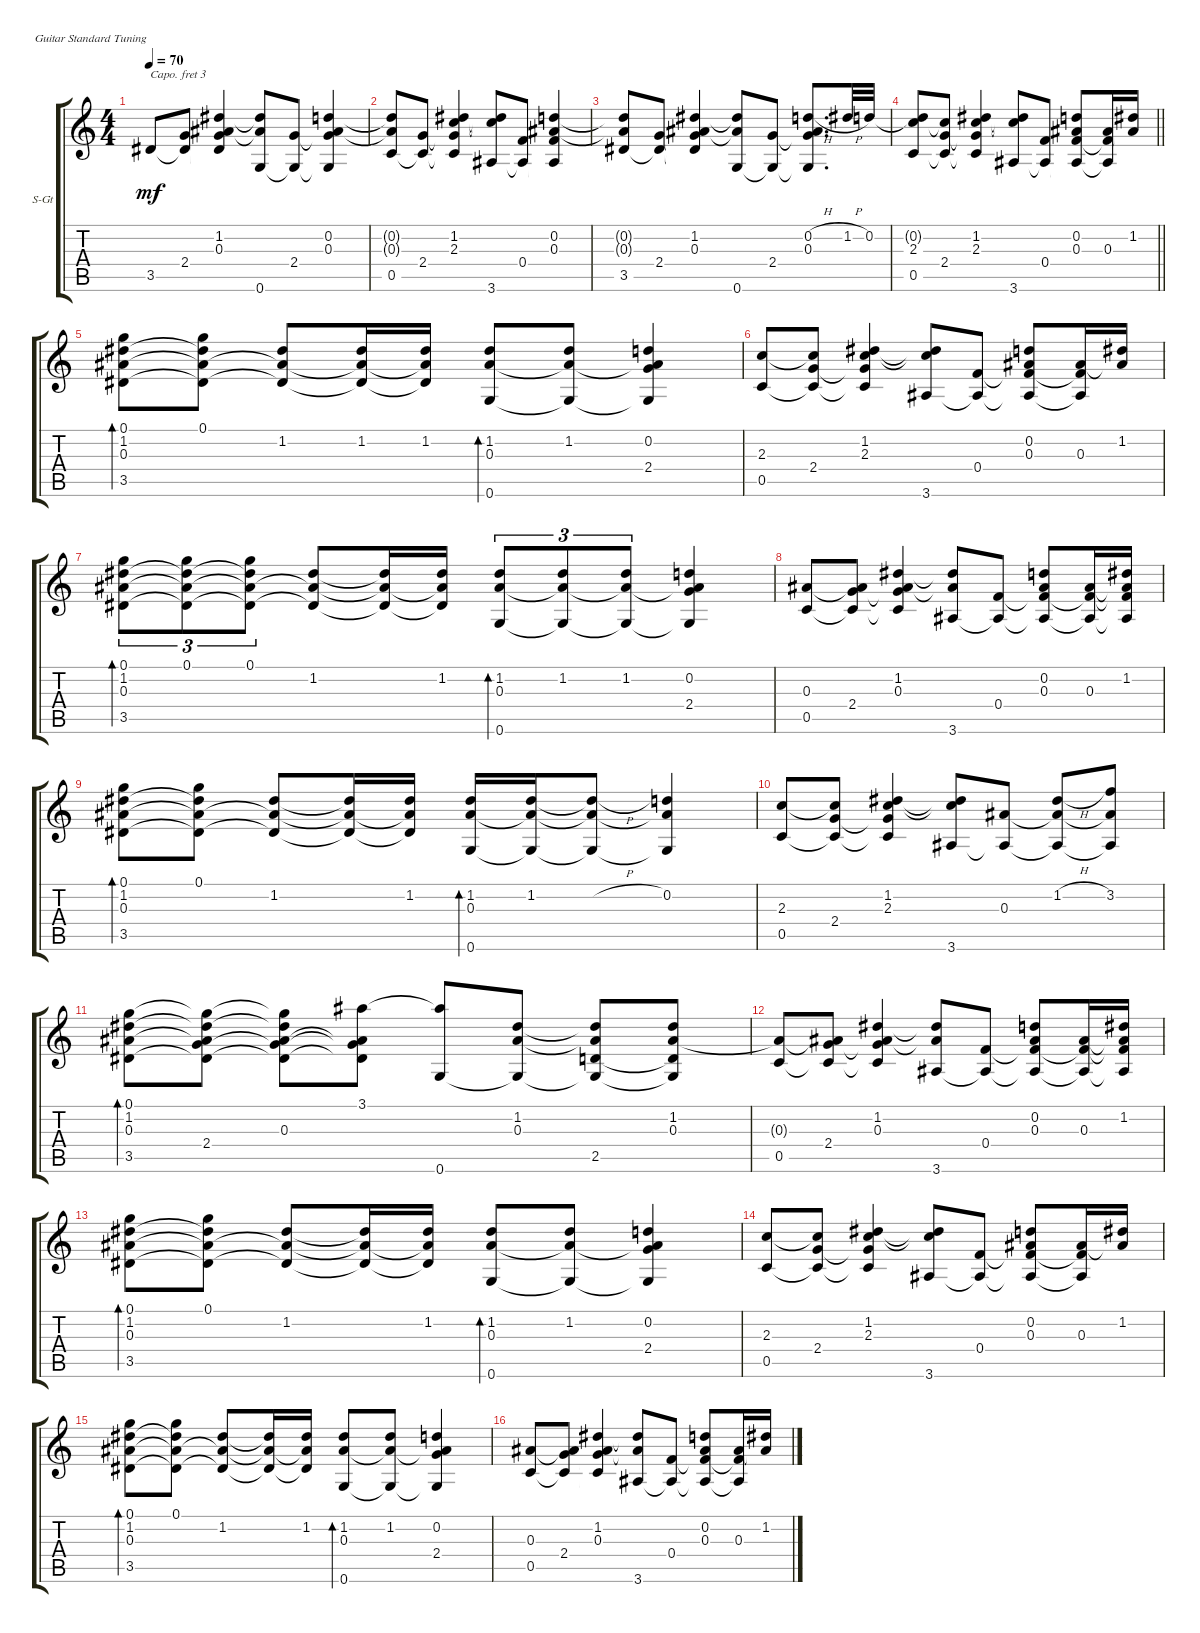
\defaultSystemsLayout 4
\bracketExtendMode groupsimilarinstruments
\firstSystemTrackNameOrientation horizontal
\otherSystemsTrackNameOrientation horizontal
\track ("Steel Guitar" "S-Gt") {instrument acousticguitarsteel}
\staff {score tabs}
\capo 3
\tuning (E4 B3 G3 D3 A2 E2)
\ts (4 4)
\tempo 70
\clef g2
\ks c
3.5.8{dy mf instrument acousticguitarsteel} (2.4 3.5{t}).8 (0.3 1.2 2.4{t} 3.5{t}).4 (0.6 1.2{t} 0.3{t}).8 (2.4 0.6{t}).8 (0.3 0.2 0.6{t} 2.4{t}).4 |
(0.5 0.2{t} 0.3{t}).8 (2.4 0.5{t}).8 (2.3 1.2 2.4{t} 0.5{t}).4 (3.6 1.2{t} 2.3{t}).8 (0.4 3.6{t}).8 (0.3 0.2 3.6{t} 0.4{t}).4 |
(3.5 0.3{t} 0.2{t}).8 (2.4 3.5{t}).8 (0.3 1.2 2.4{t} 3.5{t}).4 (0.6 1.2{t} 0.3{t}).8 (2.4 0.6{t}).8 (0.3 0.2{h} 0.6{t} 2.4{t}).8{d} 1.2{h}.32 0.2.32 |
\barLineRight lightlight
(0.5 0.2{t} 2.3).8 (2.4 0.5{t} 2.3{t}).8 (2.3 1.2 2.4{t} 0.5{t}).4 (3.6 1.2{t} 2.3{t}).8 (0.4 3.6{t}).8 (0.3 0.2 3.6{t} 0.4{t}).8 (3.6{t} 0.4{t} 0.3).16 (1.2 0.3{t}).16 |
(3.5 0.3 1.2 0.1).8{bd 35} (0.1 3.5{t} 0.3{t} 1.2{t}).8 (1.2 3.5{t} 0.3{t}).8 (1.2 3.5{t} 0.3{t}).16 (1.2 3.5{t} 0.3{t}).16 (0.6 0.3 1.2).8{bd 34} (1.2 0.3{t} 0.6{t}).8 (0.2 0.3{t} 0.6{t} 2.4).4 |
(0.5 2.3).8 (2.4 0.5{t} 2.3{t}).8 (2.3 1.2 2.4{t} 0.5{t}).4 (3.6 1.2{t} 2.3{t}).8 (0.4 3.6{t}).8 (0.3 0.2 3.6{t} 0.4{t}).8 (3.6{t} 0.4{t} 0.3).16 (0.3{t} 1.2).16 |
(3.5 0.3 1.2 0.1).8{tu (3 2) bd 35} (3.5{t} 0.3{t} 1.2{t} 0.1).8{tu (3 2)} (0.1 3.5{t} 0.3{t} 1.2{t}).8{tu (3 2)} (1.2 3.5{t} 0.3{t}).8 (1.2{t} 3.5{t} 0.3{t}).16 (1.2 3.5{t} 0.3{t}).16 (0.6 0.3 1.2).8{tu (3 2) bd 34} (1.2 0.3{t} 0.6{t}).8{tu (3 2)} (1.2 0.6{t} 0.3{t}).8{tu (3 2)} (0.2 0.3{t} 0.6{t} 2.4).4 |
(0.5 0.3).8 (2.4 0.5{t} 0.3{t}).8 (0.3 1.2 2.4{t} 0.5{t}).4 (3.6 1.2{t} 0.3{t}).8 (0.4 3.6{t}).8 (0.3 0.2 3.6{t} 0.4{t}).8 (3.6{t} 0.4{t} 0.3).16 (1.2 3.6{t} 0.4{t} 0.3{t}).16 |
(3.5 0.3 1.2 0.1).8{bd 35} (0.1 3.5{t} 0.3{t} 1.2{t}).8 (1.2 3.5{t} 0.3{t}).8 (1.2{t} 3.5{t} 0.3{t}).16 (1.2 3.5{t} 0.3{t}).16 (1.2 0.6 0.3).16{bd 33} (1.2 0.6{t} 0.3{t}).16 (1.2{h t} 0.6{t} 0.3{t}).8 (0.2 0.6{t} 0.3{t}).4 |
(0.5 2.3).8 (2.4 0.5{t} 2.3{t}).8 (2.3 1.2 2.4{t} 0.5{t}).4 (3.6 1.2{t} 2.3{t}).8 (3.6{t} 0.3).8 (3.6{t} 1.2{h} 0.3{t}).8 (3.6{t} 3.2 0.3{t}).8 |
(3.5 0.3 1.2 0.1).8{bd 32} (2.4 3.5{t} 0.1{t} 1.2{t} 0.3{t}).8 (0.3 3.5{t} 2.4{t} 0.1{t} 1.2{t}).8 (3.1 3.5{t} 2.4{t} 0.3{t}).8 (0.6 3.1{t}).8 (1.2 0.3 0.6{t}).8 (2.5 0.6{t} 0.3{t} 1.2{t}).8 (1.2 0.3 0.6{t} 2.5{t}).8 |
(0.5 0.3{t}).8 (2.4 0.5{t} 0.3{t}).8 (0.3 1.2 2.4{t} 0.5{t}).4 (3.6 1.2{t} 0.3{t}).8 (0.4 3.6{t}).8 (0.3 0.2 3.6{t} 0.4{t}).8 (3.6{t} 0.4{t} 0.3).16 (1.2 3.6{t} 0.4{t} 0.3{t}).16 |
(3.5 0.3 1.2 0.1).8{bd 35} (0.1 3.5{t} 0.3{t} 1.2{t}).8 (1.2 3.5{t} 0.3{t}).8 (1.2{t} 3.5{t} 0.3{t}).16 (1.2 3.5{t} 0.3{t}).16 (0.6 0.3 1.2).8{bd 34} (1.2 0.3{t} 0.6{t}).8 (0.2 0.3{t} 0.6{t} 2.4).4 |
(0.5 2.3).8 (2.4 0.5{t} 2.3{t}).8 (2.3 1.2 2.4{t} 0.5{t}).4 (3.6 1.2{t} 2.3{t}).8 (0.4 3.6{t}).8 (0.3 0.2 3.6{t} 0.4{t}).8 (3.6{t} 0.4{t} 0.3).16 (0.3{t} 1.2).16 |
(3.5 0.3 1.2 0.1).8{bd 35} (0.1 3.5{t} 0.3{t} 1.2{t}).8 (1.2 3.5{t} 0.3{t}).8 (1.2{t} 3.5{t} 0.3{t}).16 (1.2 3.5{t} 0.3{t}).16 (0.6 0.3 1.2).8{bd 34} (1.2 0.3{t} 0.6{t}).8 (0.2 0.3{t} 0.6{t} 2.4).4 |
(0.5 0.3).8 (2.4 0.5{t} 0.3{t}).8 (0.3 1.2 2.4{t} 0.5{t}).4 (3.6 1.2{t} 0.3{t}).8 (0.4 3.6{t}).8 (0.3 0.2 3.6{t} 0.4{t}).8 (3.6{t} 0.4{t} 0.3).16 (0.3{t} 1.2).16
